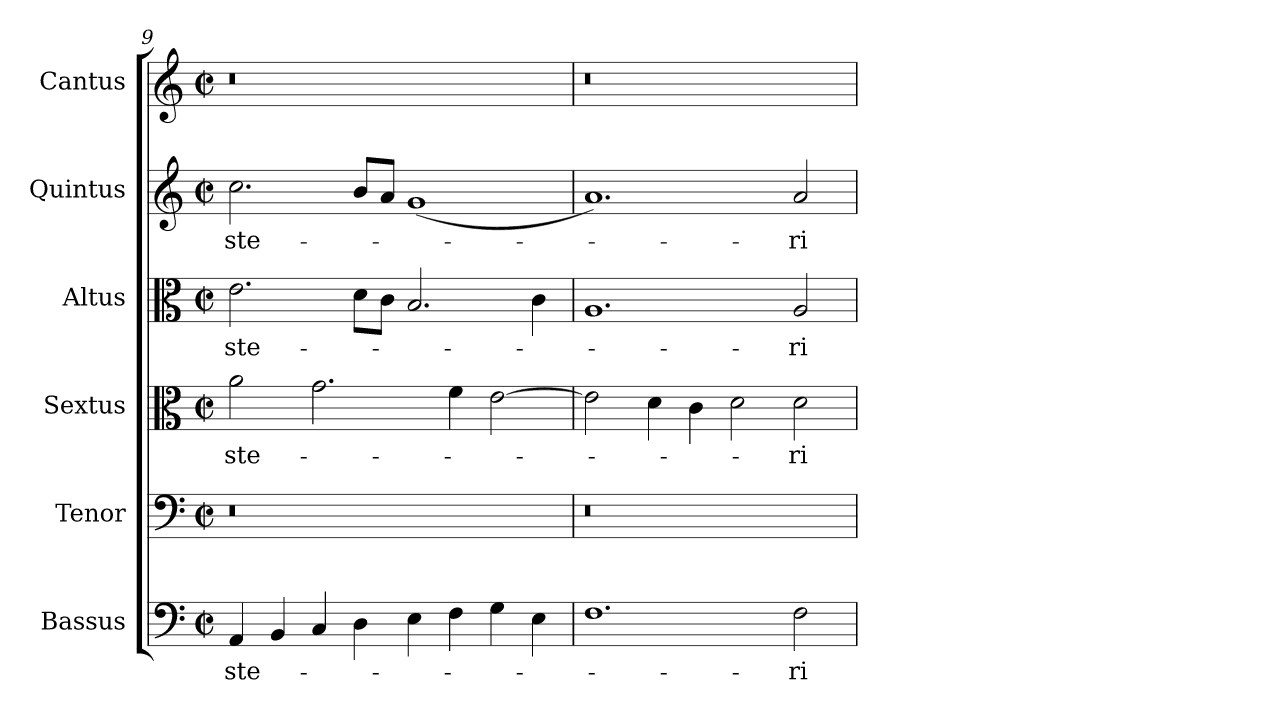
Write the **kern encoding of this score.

**kern	**text	**kern	**kern	**text	**kern	**text	**kern	**text	**kern
*part6	*part6	*part5	*part4	*part4	*part3	*part3	*part2	*part2	*part1
*staff6	*staff6	*staff5	*staff4	*staff4	*staff3	*staff3	*staff2	*staff2	*staff1
*I"Bassus	*	*I"Tenor	*I"Sextus	*	*I"Altus	*	*I"Quintus	*	*I"Cantus
*I'Bassus	*	*I'Tenor	*I'Sextus	*	*I'Altus	*	*I'Quintus	*	*I'Cantus
*clefF4	*	*clefF4	*clefC3	*	*clefC3	*	*clefG2	*	*clefG2
*M2/2	*	*M2/2	*M2/2	*	*M2/2	*	*M2/2	*	*M2/2
*met(c|)	*	*met(c|)	*met(c|)	*	*met(c|)	*	*met(c|)	*	*met(c|)
=9	=9	=9	=9	=9	=9	=9	=9	=9	=9
!	!LO:LY:b:cj	!	!	!LO:LY:b:cj	!	!LO:LY:b:cj	!	!LO:LY:b:cj	!
4AA/	-ste-	0r	2a\	-ste-	2.e\	-ste-	2.cc\	-ste-	0r
4BB/	.	.	.	.	.	.	.	.	.
4C/	.	.	2.g\	.	.	.	.	.	.
4D\	.	.	.	.	8d\L	.	8b/L	.	.
.	.	.	.	.	8c\J	.	8a/J	.	.
4E\	.	.	.	.	2.B/	.	(>1g	.	.
4F\	.	.	4f\	.	.	.	.	.	.
4G\	.	.	[<2e\	.	.	.	.	.	.
4E\	.	.	.	.	4c\	.	.	.	.
!!LO:PB:g=z
=10	=10	=10	=10	=10	=10	=10	=10	=10	=10
1.F	.	0r	2e\]	.	1.A	.	1.a)	.	0r
.	.	.	4d\	.	.	.	.	.	.
.	.	.	4c\	.	.	.	.	.	.
.	.	.	2d\	.	.	.	.	.	.
!	!LO:LY:b:cj	!	!	!LO:LY:b:cj	!	!LO:LY:b:cj	!	!LO:LY:b:cj	!
2F\	-ri-	.	2d\	-ri-	2A/	-ri-	2a/	-ri-	.
=	=	=	=	=	=	=	=	=	=
*-	*-	*-	*-	*-	*-	*-	*-	*-	*-
